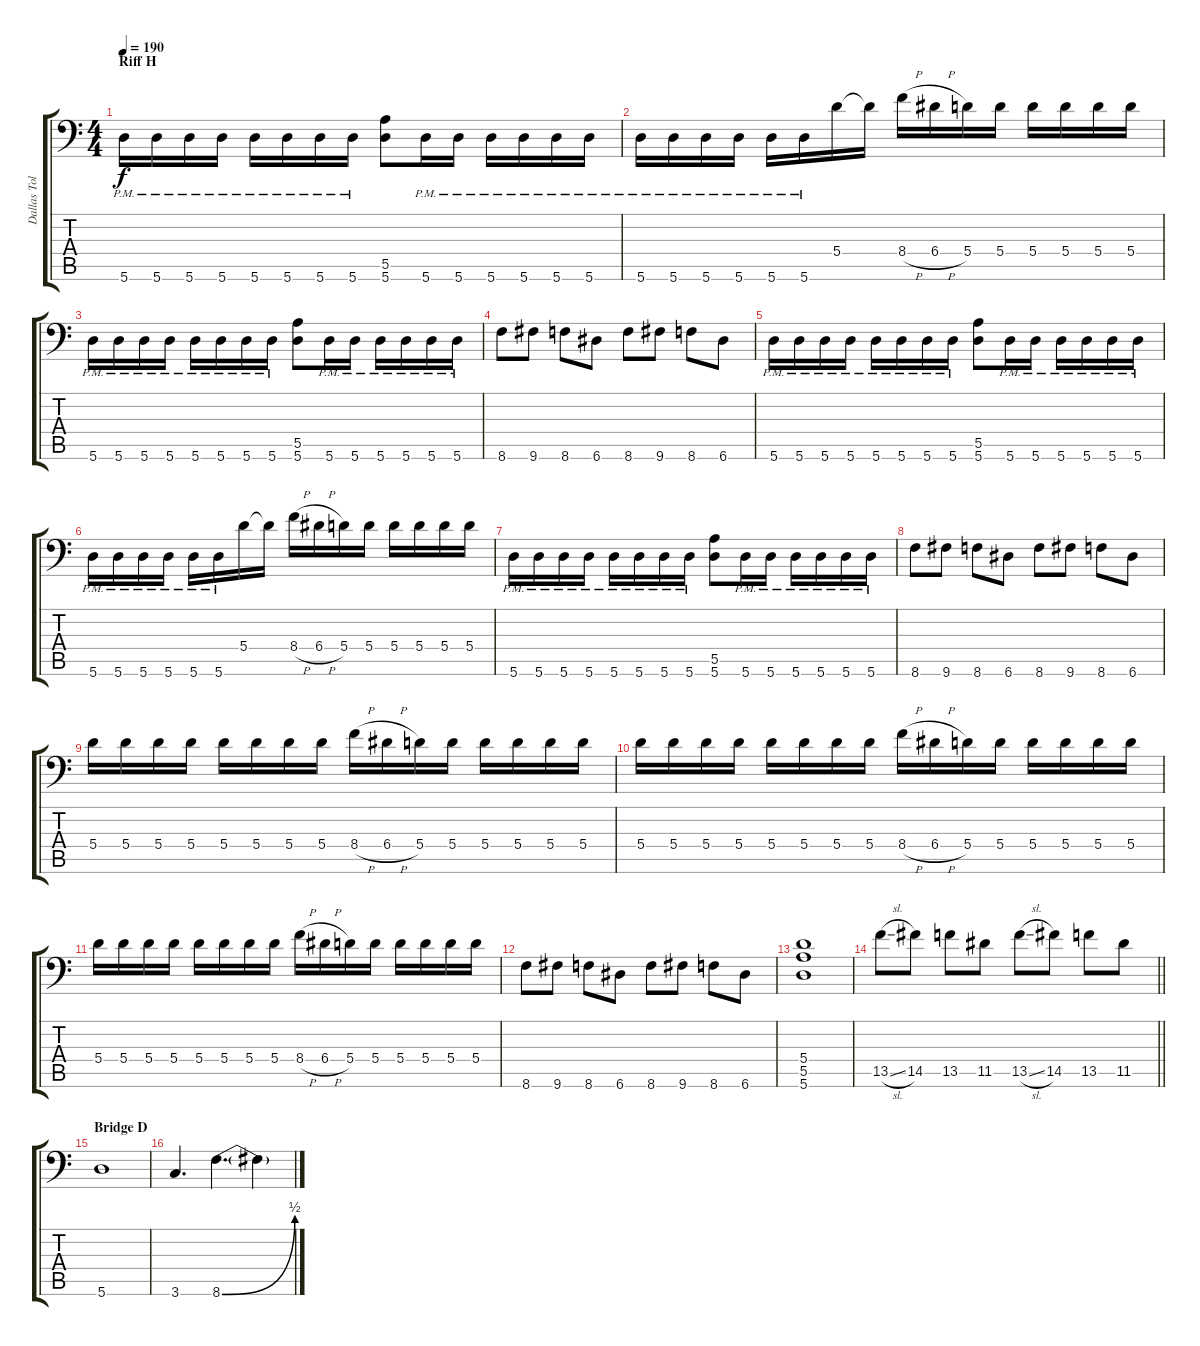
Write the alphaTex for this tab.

\track ("Dallas Toler-Wade " "Dallas Tol") {instrument distortionguitar}
\staff {score tabs}
\tuning (B3 Gb3 D3 A2 E2 A1) {hide}
\ts (4 4)
\section ("" "Riff H")
\tempo 190
\clef f4
\ks c
5.6{pm}.16{dy f} 5.6{pm}.16 5.6{pm}.16 5.6{pm}.16 5.6{pm}.16 5.6{pm}.16 5.6{pm}.16 5.6{pm}.16 (5.5 5.6).8 5.6{pm}.16 5.6{pm}.16 5.6{pm}.16 5.6{pm}.16 5.6{pm}.16 5.6{pm}.16 |
5.6{pm}.16 5.6{pm}.16 5.6{pm}.16 5.6{pm}.16 5.6{pm}.16 5.6{pm}.16 5.4.16 5.4{t}.16 8.4{h}.16 6.4{h}.16 5.4.16 5.4.16 5.4.16 5.4.16 5.4.16 5.4.16 |
5.6{pm}.16 5.6{pm}.16 5.6{pm}.16 5.6{pm}.16 5.6{pm}.16 5.6{pm}.16 5.6{pm}.16 5.6{pm}.16 (5.5 5.6).8 5.6{pm}.16 5.6{pm}.16 5.6{pm}.16 5.6{pm}.16 5.6{pm}.16 5.6{pm}.16 |
8.6.8 9.6.8 8.6.8 6.6.8 8.6.8 9.6.8 8.6.8 6.6.8 |
5.6{pm}.16 5.6{pm}.16 5.6{pm}.16 5.6{pm}.16 5.6{pm}.16 5.6{pm}.16 5.6{pm}.16 5.6{pm}.16 (5.5 5.6).8 5.6{pm}.16 5.6{pm}.16 5.6{pm}.16 5.6{pm}.16 5.6{pm}.16 5.6{pm}.16 |
5.6{pm}.16 5.6{pm}.16 5.6{pm}.16 5.6{pm}.16 5.6{pm}.16 5.6{pm}.16 5.4.16 5.4{t}.16 8.4{h}.16 6.4{h}.16 5.4.16 5.4.16 5.4.16 5.4.16 5.4.16 5.4.16 |
5.6{pm}.16 5.6{pm}.16 5.6{pm}.16 5.6{pm}.16 5.6{pm}.16 5.6{pm}.16 5.6{pm}.16 5.6{pm}.16 (5.5 5.6).8 5.6{pm}.16 5.6{pm}.16 5.6{pm}.16 5.6{pm}.16 5.6{pm}.16 5.6{pm}.16 |
8.6.8 9.6.8 8.6.8 6.6.8 8.6.8 9.6.8 8.6.8 6.6.8 |
5.4.16 5.4.16 5.4.16 5.4.16 5.4.16 5.4.16 5.4.16 5.4.16 8.4{h}.16 6.4{h}.16 5.4.16 5.4.16 5.4.16 5.4.16 5.4.16 5.4.16 |
5.4.16 5.4.16 5.4.16 5.4.16 5.4.16 5.4.16 5.4.16 5.4.16 8.4{h}.16 6.4{h}.16 5.4.16 5.4.16 5.4.16 5.4.16 5.4.16 5.4.16 |
5.4.16 5.4.16 5.4.16 5.4.16 5.4.16 5.4.16 5.4.16 5.4.16 8.4{h}.16 6.4{h}.16 5.4.16 5.4.16 5.4.16 5.4.16 5.4.16 5.4.16 |
8.6.8 9.6.8 8.6.8 6.6.8 8.6.8 9.6.8 8.6.8 6.6.8 |
(5.4 5.5 5.6).1 |
\barLineRight lightlight
13.5{sl}.8 14.5.8 13.5.8 11.5.8 13.5{sl}.8 14.5.8 13.5.8 11.5.8 |
\section ("" "Bridge D")
5.6.1 |
3.6.4{d} 8.6{be (bend 0 0 60 2)}.4{d} 8.6{t}.4
